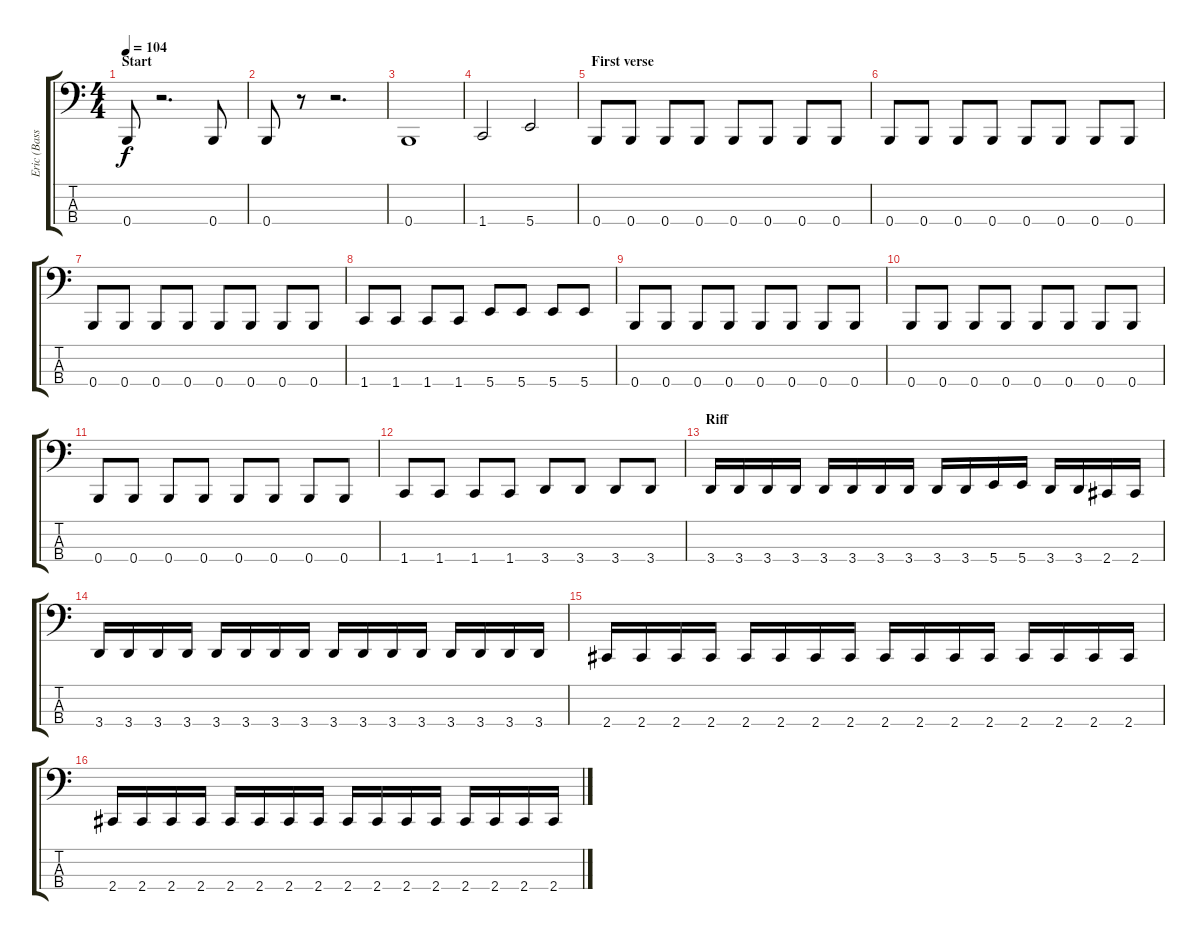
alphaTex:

\track ("Eric (Bass)" "Eric (Bass") {instrument electricbassfinger}
\staff {score tabs}
\tuning (D2 A1 E1 B0) {hide}
\ts (4 4)
\section ("" "Start")
\tempo 104
\clef f4
\ks c
0.4.8{dy f instrument electricbassfinger} r.2{d} 0.4.8 |
0.4.8 r.8 r.2{d} |
0.4.1 |
1.4.2 5.4.2 |
\section ("" "First verse")
0.4.8 0.4.8 0.4.8 0.4.8 0.4.8 0.4.8 0.4.8 0.4.8 |
0.4.8 0.4.8 0.4.8 0.4.8 0.4.8 0.4.8 0.4.8 0.4.8 |
0.4.8 0.4.8 0.4.8 0.4.8 0.4.8 0.4.8 0.4.8 0.4.8 |
1.4.8 1.4.8 1.4.8 1.4.8 5.4.8 5.4.8 5.4.8 5.4.8 |
0.4.8 0.4.8 0.4.8 0.4.8 0.4.8 0.4.8 0.4.8 0.4.8 |
0.4.8 0.4.8 0.4.8 0.4.8 0.4.8 0.4.8 0.4.8 0.4.8 |
0.4.8 0.4.8 0.4.8 0.4.8 0.4.8 0.4.8 0.4.8 0.4.8 |
1.4.8 1.4.8 1.4.8 1.4.8 3.4.8 3.4.8 3.4.8 3.4.8 |
\section ("" "Riff")
3.4.16 3.4.16 3.4.16 3.4.16 3.4.16 3.4.16 3.4.16 3.4.16 3.4.16 3.4.16 5.4.16 5.4.16 3.4.16 3.4.16 2.4.16 2.4.16 |
3.4.16 3.4.16 3.4.16 3.4.16 3.4.16 3.4.16 3.4.16 3.4.16 3.4.16 3.4.16 3.4.16 3.4.16 3.4.16 3.4.16 3.4.16 3.4.16 |
2.4.16 2.4.16 2.4.16 2.4.16 2.4.16 2.4.16 2.4.16 2.4.16 2.4.16 2.4.16 2.4.16 2.4.16 2.4.16 2.4.16 2.4.16 2.4.16 |
2.4.16 2.4.16 2.4.16 2.4.16 2.4.16 2.4.16 2.4.16 2.4.16 2.4.16 2.4.16 2.4.16 2.4.16 2.4.16 2.4.16 2.4.16 2.4.16
